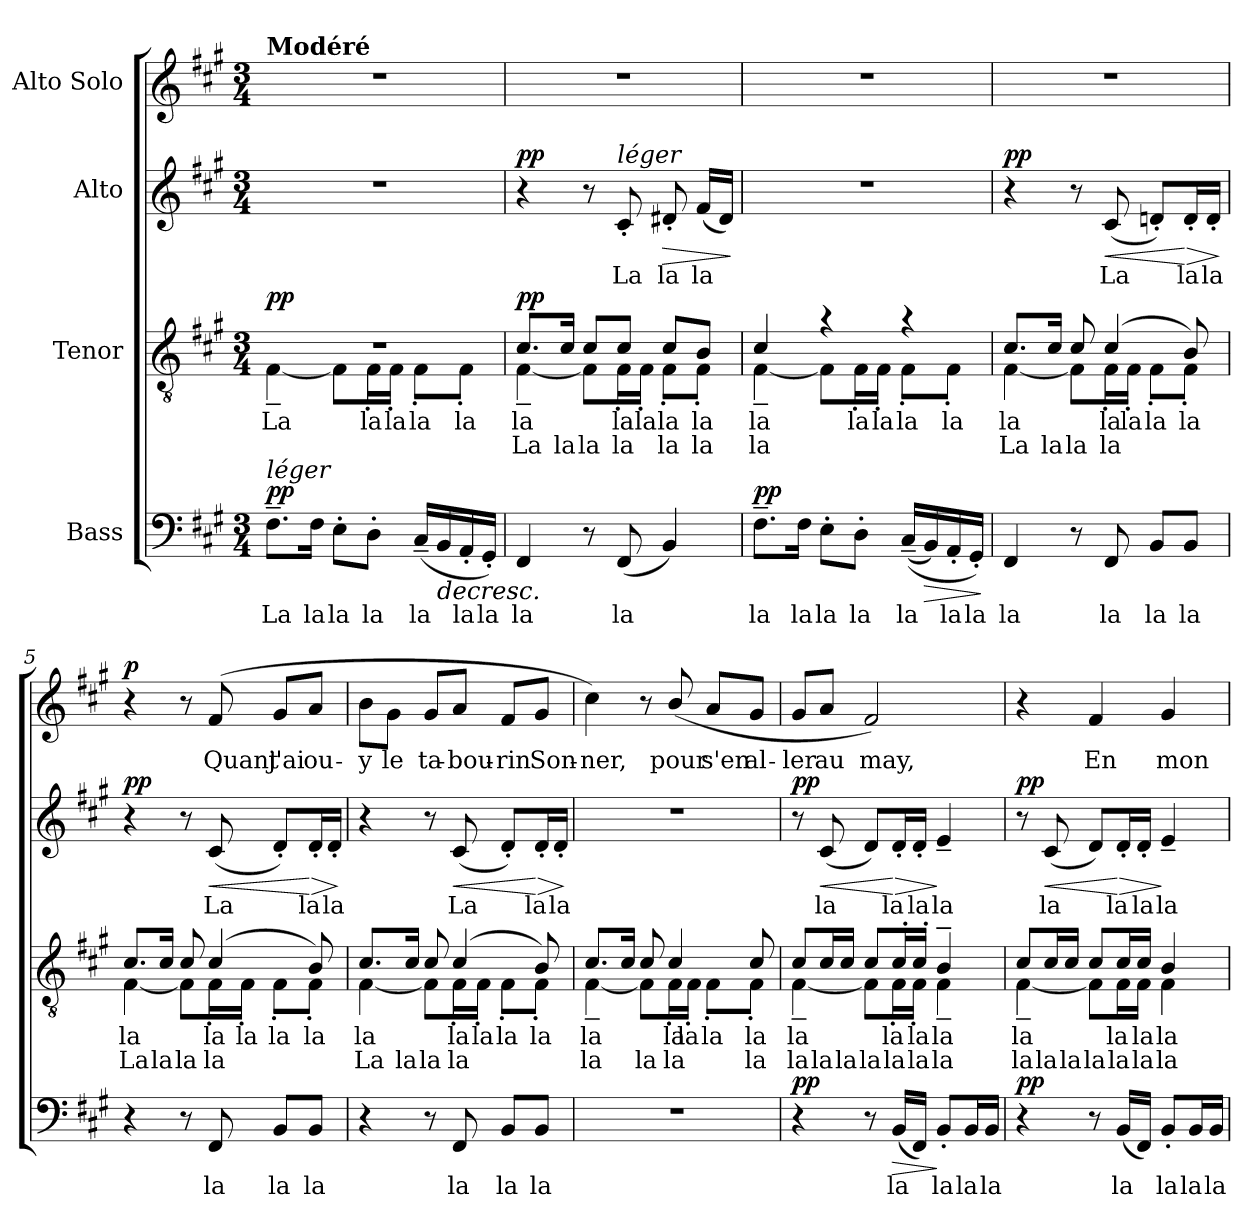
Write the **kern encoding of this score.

**kern	**text	**dynam	**kern	**text	**text	**dynam	**kern	**text	**dynam	**kern	**text	**dynam
*part4	*part4	*part4	*part3	*part3	*part3	*part3	*part2	*part2	*part2	*part1	*part1	*part1
*staff4	*staff4	*staff4	*staff3	*staff3	*staff3	*staff3	*staff2	*staff2	*staff2	*staff1	*staff1	*staff1
*I"Bass	*	*	*I"Tenor	*	*	*	*I"Alto	*	*	*I"Alto Solo	*	*
*clefF4	*	*	*clefGv2	*	*	*	*clefG2	*	*	*clefG2	*	*
*k[f#c#g#]	*	*	*k[f#c#g#]	*	*	*	*k[f#c#g#]	*	*	*k[f#c#g#]	*	*
*A:	*	*	*A:	*	*	*	*A:	*	*	*A:	*	*
*M3/4	*	*	*M3/4	*	*	*	*M3/4	*	*	*M3/4	*	*
=1	=1	=1	=1	=1	=1	=1	=1	=1	=1	=1	=1	=1
!	!	!	!	!	!	!	!	!	!	!LO:TX:a:B:t=Modéré	!	!
!	!	!	!LO:TX:a:i:t=léger	!	!	!	!	!	!	!	!	!
!LO:TX:a:i:t=léger	!	!	!	!	!	!	!	!	!	!	!	!
!	!LO:LY:b	!LO:DY:b	!	!LO:LY:b	!	!LO:DY:b	!	!	!	!	!	!
*	*	*	*^	*	*	*	*	*	*	*	*	*
8.F#~\L	La	pp	2.rd	[4F#~\	La	.	pp	2.r	.	.	2.r	.	.
!	!LO:LY:b	!	!	!	!	!	!	!	!	!	!	!	!
16F#\Jk	la	.	.	.	.	.	.	.	.	.	.	.	.
!	!LO:LY:b	!	!	!	!	!	!	!	!	!	!	!	!
8E'\L	la	.	.	8F#\L]	.	.	.	.	.	.	.	.	.
!	!LO:LY:b	!	!	!	!LO:LY:b	!	!	!	!	!	!	!	!
8D'\J	la	.	.	16F#'\L	la	.	.	.	.	.	.	.	.
!	!	!	!	!	!LO:LY:b	!	!	!	!	!	!	!	!
.	.	.	.	16F#'\JJ	la	.	.	.	.	.	.	.	.
!	!LO:LY:b	!	!	!	!LO:LY:b	!	!	!	!	!	!	!	!
(<16C#~/LL	la	.	.	8F#'\L	la	.	.	.	.	.	.	.	.
!	!	!LO:HP:b	!	!	!	!	!	!	!	!	!	!	!
16BB/	.	>	.	.	.	.	.	.	.	.	.	.	.
!	!LO:LY:b	!	!	!	!LO:LY:b	!	!	!	!	!	!	!	!
16AA'/	la	.	.	8F#'\J	la	.	.	.	.	.	.	.	.
!	!LO:LY:b	!	!	!	!	!	!	!	!	!	!	!	!
16GG#'/JJ)	la	.	.	.	.	.	.	.	.	.	.	.	.
=2	=2	=2	=2	=2	=2	=2	=2	=2	=2	=2	=2	=2	=2
!	!LO:LY:b	!	!	!	!	!LO:LY:b	!	!	!	!	!	!	!
!	!	!	!	!	!LO:LY:b	!	!LO:DY:b	!	!	!LO:DY:b	!	!	!
4FF#/	la	.	8.c#/L	[4F#~\	la	La	pp	4r	.	pp	2.r	.	.
!	!	!	!	!	!	!LO:LY:b	!	!	!	!	!	!	!
.	.	.	16c#/Jk	.	.	la	.	.	.	.	.	.	.
!	!	!	!	!	!	!LO:LY:b	!	!	!	!	!	!	!
8r	.	.	8c#/L	8F#\L]	.	la	.	8r	.	.	.	.	.
!	!	!	!	!	!	!	!	!LO:TX:a:i:t=léger	!	!	!	!	!
!	!LO:LY:b	!	!	!	!	!LO:LY:b	!	!	!	!	!	!	!
!	!	!	!	!	!LO:LY:b	!	!	!	!LO:LY:b	!	!	!	!
(<8FF#/	la	.	8c#/J	16F#'\L	la	la	.	8c#'/	La	.	.	.	.
!	!	!	!	!	!LO:LY:b	!	!	!	!	!	!	!	!
.	.	.	.	16F#'\JJ	la	.	.	.	.	.	.	.	.
!	!	!	!	!	!	!LO:LY:b	!	!	!	!	!	!	!
!	!	!	!	!	!LO:LY:b	!	!	!	!LO:LY:b	!LO:HP:b	!	!	!
4BB/)	.	.	8c#/L	8F#'\L	la	la	.	8d#X'/	la	>	.	.	.
!	!	!	!	!	!	!LO:LY:b	!	!	!	!	!	!	!
!	!	!	!	!	!LO:LY:b	!	!	!	!LO:LY:b	!	!	!	!
.	.	.	8B/J	8F#'\J	la	la	.	(<16f#/LL	la	.	.	.	.
.	.	.	.	.	.	.	.	16d#/JJ)	.	.	.	.	.
*	*	*	*v	*v	*	*	*	*	*	*	*	*	*
.	.	.	.	.	.	.	.	.	]	.	.	.
=3	=3	=3	=3	=3	=3	=3	=3	=3	=3	=3	=3	=3
!	!LO:LY:b	!	!	!	!LO:LY:b	!	!	!	!	!	!	!
*	*	*	*^	*	*	*	*	*	*	*	*	*
!	!	!LO:DY:b	!	!	!LO:LY:b	!	!	!	!	!	!	!	!
8.F#~\L	la	pp	4c#/	[4F#~\	la	la	.	2.r	.	.	2.r	.	.
!	!LO:LY:b	!	!	!	!	!	!	!	!	!	!	!	!
16F#\Jk	la	.	.	.	.	.	.	.	.	.	.	.	.
!	!LO:LY:b	!	!	!	!	!	!	!	!	!	!	!	!
8E'\L	la	.	4ra	8F#\L]	.	.	.	.	.	.	.	.	.
!	!LO:LY:b	!	!	!	!LO:LY:b	!	!	!	!	!	!	!	!
8D'\J	la	.	.	16F#'\L	la	.	.	.	.	.	.	.	.
!	!	!	!	!	!LO:LY:b	!	!	!	!	!	!	!	!
.	.	.	.	16F#'\JJ	la	.	.	.	.	.	.	.	.
!	!LO:LY:b	!	!	!	!LO:LY:b	!	!	!	!	!	!	!	!
(<(<16C#~/LL	la	.	4ra	8F#'\L	la	.	.	.	.	.	.	.	.
!	!	!LO:HP:b	!	!	!	!	!	!	!	!	!	!	!
16BB/)	.	>	.	.	.	.	.	.	.	.	.	.	.
!	!LO:LY:b	!	!	!	!LO:LY:b	!	!	!	!	!	!	!	!
16AA'/	la	.	.	8F#'\J	la	.	.	.	.	.	.	.	.
!	!LO:LY:b	!	!	!	!	!	!	!	!	!	!	!	!
16GG#'/JJ)	la	.	.	.	.	.	.	.	.	.	.	.	.
*	*	*	*v	*v	*	*	*	*	*	*	*	*	*
.	.	]	.	.	.	.	.	.	.	.	.	.
!!LO:LB:g=z
=4	=4	=4	=4	=4	=4	=4	=4	=4	=4	=4	=4	=4
!	!LO:LY:b	!	!	!	!LO:LY:b	!	!	!	!	!	!	!
*	*	*	*^	*	*	*	*	*	*	*	*	*
!	!	!	!	!	!LO:LY:b	!	!	!	!	!LO:DY:b	!	!	!
4FF#/	la	.	8.c#/L	[4F#\	la	La	.	4r	.	pp	2.r	.	.
!	!	!	!	!	!	!LO:LY:b	!	!	!	!	!	!	!
.	.	.	16c#/Jk	.	.	la	.	.	.	.	.	.	.
!	!	!	!	!	!	!LO:LY:b	!	!	!	!	!	!	!
8r	.	.	8c#/	8F#\L]	.	la	.	8r	.	.	.	.	.
!	!LO:LY:b	!	!	!	!	!LO:LY:b	!	!	!	!	!	!	!
!	!	!	!	!	!LO:LY:b	!	!	!	!LO:LY:b	!LO:HP:b	!	!	!
8FF#/	la	.	(>4c#/	16F#'\L	la	la	.	(<8c#/	La	<	.	.	.
!	!	!	!	!	!LO:LY:b	!	!	!	!	!	!	!	!
.	.	.	.	16F#'\JJ	la	.	.	.	.	.	.	.	.
!	!LO:LY:b	!	!	!	!LO:LY:b	!	!	!	!	!	!	!	!
8BB/L	la	.	.	8F#'\L	la	.	.	8dn'/L)	.	.	.	.	.
!	!LO:LY:b	!	!	!	!LO:LY:b	!	!	!	!LO:LY:b	!LO:HP:n=1:b	!	!	!
8BB/J	la	.	8B/)	8F#'\J	la	.	.	16d'/L	la	[ >	.	.	.
!	!	!	!	!	!	!	!	!	!LO:LY:b	!	!	!	!
.	.	.	.	.	.	.	.	16d'/JJ	la	.	.	.	.
*	*	*	*v	*v	*	*	*	*	*	*	*	*	*
.	.	.	.	.	.	.	.	.	]	.	.	.
=5	=5	=5	=5	=5	=5	=5	=5	=5	=5	=5	=5	=5
!	!	!	!	!	!LO:LY:b	!	!	!	!	!	!	!
*	*	*	*^	*	*	*	*	*	*	*	*	*
!	!	!	!	!	!LO:LY:b	!	!	!	!	!LO:DY:b	!	!	!LO:DY:b
4r	.	.	8.c#/L	[4F#\	la	La	.	4r	.	pp	4r	.	p
!	!	!	!	!	!	!LO:LY:b	!	!	!	!	!	!	!
.	.	.	16c#/Jk	.	.	la	.	.	.	.	.	.	.
!	!	!	!	!	!	!LO:LY:b	!	!	!	!	!	!	!
8r	.	.	8c#/	8F#\L]	.	la	.	8r	.	.	8r	.	.
!	!LO:LY:b	!	!	!	!	!LO:LY:b	!	!	!	!	!	!	!
!	!	!	!	!	!LO:LY:b	!	!	!	!LO:LY:b	!LO:HP:b	!	!LO:LY:b	!
8FF#/	la	.	(>4c#/	16F#'\L	la	la	.	(<8c#/	La	<	(>8f#/	Quant	.
!	!	!	!	!	!LO:LY:b	!	!	!	!	!	!	!	!
.	.	.	.	16F#'\JJ	la	.	.	.	.	.	.	.	.
!	!LO:LY:b	!	!	!	!LO:LY:b	!	!	!	!	!	!	!LO:LY:b	!
8BB/L	la	.	.	8F#'\L	la	.	.	8d'/L)	.	.	8g#/L	j'ai	.
!	!LO:LY:b	!	!	!	!LO:LY:b	!	!	!	!LO:LY:b	!LO:HP:n=1:b	!	!LO:LY:b	!
8BB/J	la	.	8B/)	8F#'\J	la	.	.	16d'/L	la	[ >	8a/J	ou-	.
!	!	!	!	!	!	!	!	!	!LO:LY:b	!	!	!	!
.	.	.	.	.	.	.	.	16d'/JJ	la	.	.	.	.
*	*	*	*v	*v	*	*	*	*	*	*	*	*	*
.	.	.	.	.	.	.	.	.	]	.	.	.
=6	=6	=6	=6	=6	=6	=6	=6	=6	=6	=6	=6	=6
!	!	!	!	!	!LO:LY:b	!	!	!	!	!	!	!
*	*	*	*^	*	*	*	*	*	*	*	*	*
!	!	!	!	!	!LO:LY:b	!	!	!	!	!	!	!LO:LY:b	!
4r	.	.	8.c#/L	[4F#\	la	La	.	4r	.	.	8b\L	-y	.
!	!	!	!	!	!	!	!	!	!	!	!	!LO:LY:b	!
.	.	.	.	.	.	.	.	.	.	.	8g#\J	le	.
!	!	!	!	!	!	!LO:LY:b	!	!	!	!	!	!	!
.	.	.	16c#/Jk	.	.	la	.	.	.	.	.	.	.
!	!	!	!	!	!	!LO:LY:b	!	!	!	!	!	!LO:LY:b	!
8r	.	.	8c#/	8F#\L]	.	la	.	8r	.	.	8g#/L	ta-	.
!	!LO:LY:b	!	!	!	!	!LO:LY:b	!	!	!	!	!	!	!
!	!	!	!	!	!LO:LY:b	!	!	!	!LO:LY:b	!LO:HP:b	!	!LO:LY:b	!
8FF#/	la	.	(>4c#/	16F#'\L	la	la	.	(<8c#/	La	<	8a/J	-bou-	.
!	!	!	!	!	!LO:LY:b	!	!	!	!	!	!	!	!
.	.	.	.	16F#'\JJ	la	.	.	.	.	.	.	.	.
!	!LO:LY:b	!	!	!	!LO:LY:b	!	!	!	!	!	!	!LO:LY:b	!
8BB/L	la	.	.	8F#'\L	la	.	.	8d'/L)	.	.	8f#/L	-rin	.
!	!LO:LY:b	!	!	!	!LO:LY:b	!	!	!	!LO:LY:b	!LO:HP:n=1:b	!	!LO:LY:b	!
8BB/J	la	.	8B/)	8F#'\J	la	.	.	16d'/L	la	[ >	8g#/J	Son-	.
!	!	!	!	!	!	!	!	!	!LO:LY:b	!	!	!	!
.	.	.	.	.	.	.	.	16d'/JJ	la	.	.	.	.
*	*	*	*v	*v	*	*	*	*	*	*	*	*	*
.	.	.	.	.	.	.	.	.	]	.	.	.
!!LO:PB:g=z
=7	=7	=7	=7	=7	=7	=7	=7	=7	=7	=7	=7	=7
*	*	*	*^	*	*	*	*	*	*	*	*	*
!	!	!	!	!	!LO:LY:b	!LO:LY:b	!	!	!	!	!	!LO:LY:b	!
2.r	.	.	8.c#/L	[4F#~\	la	la	.	2.r	.	.	4cc#\)	­ner,	.
.	.	.	16c#/Jk	.	.	.	.	.	.	.	.	.	.
!	!	!	!	!	!	!LO:LY:b	!	!	!	!	!	!	!
.	.	.	8c#/	8F#\L]	.	la	.	.	.	.	8r	.	.
!	!	!	!	!	!LO:LY:b	!LO:LY:b	!	!	!	!	!	!LO:LY:b	!
.	.	.	4c#/	16F#'\L	la	la	.	.	.	.	(<8b/	pour	.
!	!	!	!	!	!LO:LY:b	!	!	!	!	!	!	!	!
.	.	.	.	16F#'\JJ	la	.	.	.	.	.	.	.	.
!	!	!	!	!	!LO:LY:b	!	!	!	!	!	!	!LO:LY:b	!
.	.	.	.	8F#'\L	la	.	.	.	.	.	8a/L	s'en	.
!	!	!	!	!	!LO:LY:b	!LO:LY:b	!	!	!	!	!	!LO:LY:b	!
.	.	.	8c#/	8F#'\J	la	la	.	.	.	.	8g#/J	al-	.
=8	=8	=8	=8	=8	=8	=8	=8	=8	=8	=8	=8	=8	=8
!	!	!	!	!	!	!LO:LY:b	!	!	!	!	!	!	!
!	!	!LO:DY:b	!	!	!LO:LY:b	!	!	!	!	!LO:DY:b	!	!LO:LY:b	!
4r	.	pp	8c#/L	[4F#~\	la	la	.	8r	.	pp	8g#/L	-ler	.
!	!	!	!	!	!	!LO:LY:b	!	!	!LO:LY:b	!LO:HP:b	!	!LO:LY:b	!
.	.	.	16c#/L	.	.	la	.	(<8c#/	la	<	8a/J	au	.
!	!	!	!	!	!	!LO:LY:b	!	!	!	!	!	!	!
.	.	.	16c#/JJ	.	.	la	.	.	.	.	.	.	.
!	!	!	!	!	!	!LO:LY:b	!	!	!	!	!	!LO:LY:b	!
8r	.	.	8c#/L	8F#\L]	.	la	.	8d/L)	.	.	2f#/)	may,	.
!	!LO:LY:b	!LO:HP:b	!	!	!	!LO:LY:b	!	!	!	!	!	!	!
!	!	!	!	!	!LO:LY:b	!	!	!	!LO:LY:b	!LO:HP:n=1:b	!	!	!
(<16BB/LL	la	>	16c#'/L	16F#'\L	la	la	.	16d'/L	la	[ >	.	.	.
!	!	!	!	!	!	!LO:LY:b	!	!	!	!	!	!	!
!	!	!	!	!	!LO:LY:b	!	!	!	!LO:LY:b	!	!	!	!
16FF#/JJ)	.	.	16c#'/JJ	16F#'\JJ	la	la	.	16d'/JJ	la	.	.	.	.
!	!LO:LY:b	!	!	!	!	!LO:LY:b	!	!	!	!	!	!	!
!	!	!	!	!	!LO:LY:b	!	!	!	!LO:LY:b	!	!	!	!
8BB'/L	la	]	4B~/	4F#~\	la	la	.	4e~/	la	]	.	.	.
!	!LO:LY:b	!	!	!	!	!	!	!	!	!	!	!	!
16BB/L	la	.	.	.	.	.	.	.	.	.	.	.	.
!	!LO:LY:b	!	!	!	!	!	!	!	!	!	!	!	!
16BB/JJ	la	.	.	.	.	.	.	.	.	.	.	.	.
=9	=9	=9	=9	=9	=9	=9	=9	=9	=9	=9	=9	=9	=9
!	!	!	!	!	!	!LO:LY:b	!	!	!	!	!	!	!
!	!	!LO:DY:b	!	!	!LO:LY:b	!	!	!	!	!LO:DY:b	!	!	!
4r	.	pp	8c#/L	[4F#~\	la	la	.	8r	.	pp	4r	.	.
!	!	!	!	!	!	!LO:LY:b	!	!	!LO:LY:b	!LO:HP:b	!	!	!
.	.	.	16c#/L	.	.	la	.	(<8c#/	la	<	.	.	.
!	!	!	!	!	!	!LO:LY:b	!	!	!	!	!	!	!
.	.	.	16c#/JJ	.	.	la	.	.	.	.	.	.	.
!	!	!	!	!	!	!LO:LY:b	!	!	!	!	!	!LO:LY:b	!
8r	.	.	8c#/L	8F#\L]	.	la	.	8d/L)	.	.	4f#/	En	.
!	!LO:LY:b	!	!	!	!	!LO:LY:b	!	!	!	!	!	!	!
!	!	!	!	!	!LO:LY:b	!	!	!	!LO:LY:b	!LO:HP:n=1:b	!	!	!
(<16BB/LL	la	.	16c#/L	16F#\L	la	la	.	16d'/L	la	[ >	.	.	.
!	!	!	!	!	!	!LO:LY:b	!	!	!	!	!	!	!
!	!	!	!	!	!LO:LY:b	!	!	!	!LO:LY:b	!	!	!	!
16FF#/JJ)	.	.	16c#/JJ	16F#\JJ	la	la	.	16d'/JJ	la	.	.	.	.
!	!LO:LY:b	!	!	!	!	!LO:LY:b	!	!	!	!	!	!	!
!	!	!	!	!	!LO:LY:b	!	!	!	!LO:LY:b	!	!	!LO:LY:b	!
8BB'/L	la	]	4B/	4F#\	la	la	.	4e~/	la	]	4g#/	mon	.
!	!LO:LY:b	!	!	!	!	!	!	!	!	!	!	!	!
16BB/L	la	.	.	.	.	.	.	.	.	.	.	.	.
!	!LO:LY:b	!	!	!	!	!	!	!	!	!	!	!	!
16BB/JJ	la	.	.	.	.	.	.	.	.	.	.	.	.
*	*	*	*v	*v	*	*	*	*	*	*	*	*	*
=	=	=	=	=	=	=	=	=	=	=	=	=
*-	*-	*-	*-	*-	*-	*-	*-	*-	*-	*-	*-	*-
